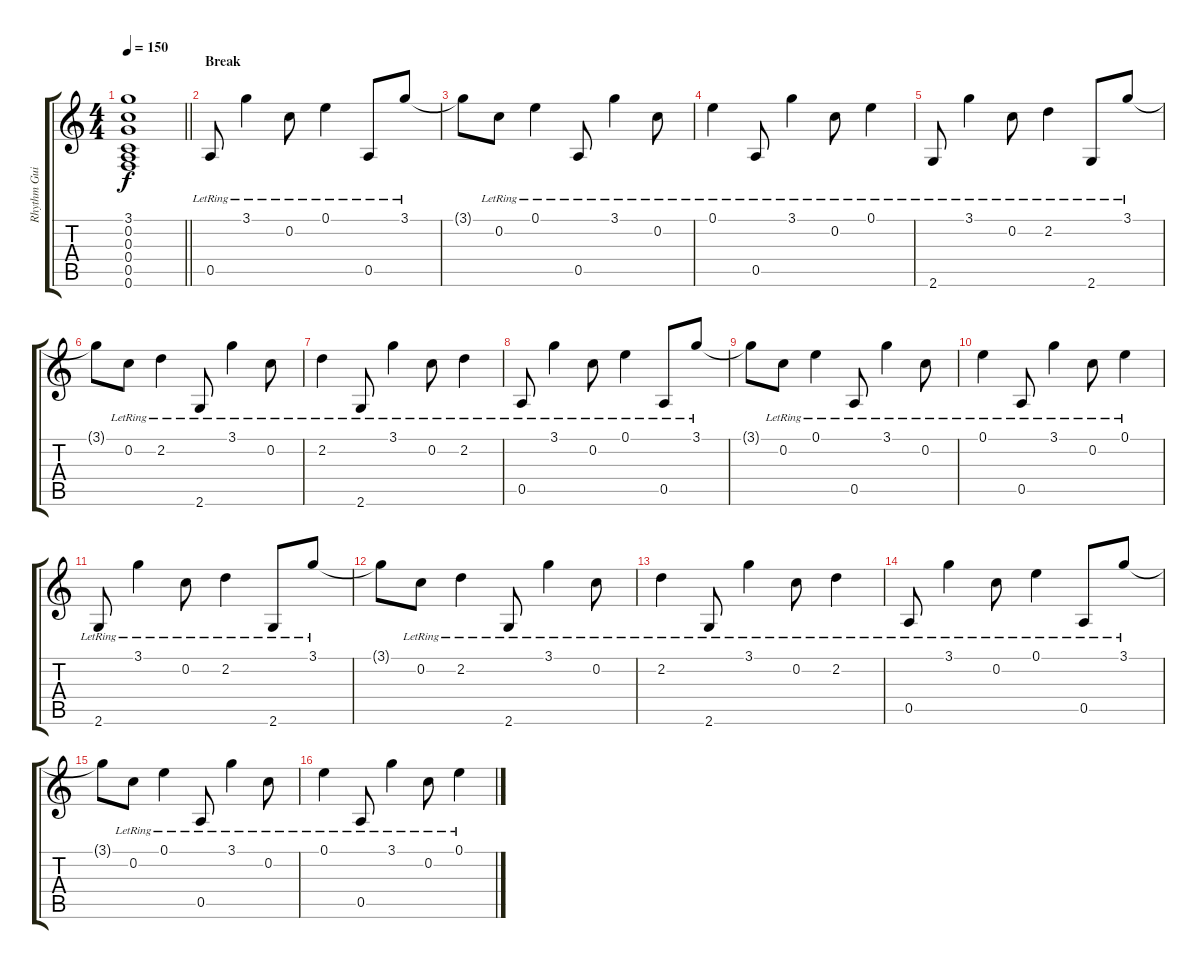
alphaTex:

\track ("Rhythm Guitar" "Rhythm Gui") {instrument electricguitarjazz}
\staff {score tabs}
\tuning (E4 C4 G3 C3 A2 F2) {hide}
\ts (4 4)
\tempo 150
\clef g2
\barLineRight lightlight
\ks c
(3.1{t} 0.2{t} 0.3{t} 0.4{t} 0.5{t} 0.6{t}).1{dy f} |
\section ("" "Break")
0.5{lr}.8 3.1{lr}.4 0.2{lr}.8 0.1{lr}.4 0.5{lr}.8 3.1{lr}.8 |
3.1{t}.8 0.2{lr}.8 0.1{lr}.4 0.5{lr}.8 3.1{lr}.4 0.2{lr}.8 |
0.1{lr}.4 0.5{lr}.8 3.1{lr}.4 0.2{lr}.8 0.1{lr}.4 |
2.6{lr}.8 3.1{lr}.4 0.2{lr}.8 2.2{lr}.4 2.6{lr}.8 3.1{lr}.8 |
3.1{t}.8 0.2{lr}.8 2.2{lr}.4 2.6{lr}.8 3.1{lr}.4 0.2{lr}.8 |
2.2{lr}.4 2.6{lr}.8 3.1{lr}.4 0.2{lr}.8 2.2{lr}.4 |
0.5{lr}.8 3.1{lr}.4 0.2{lr}.8 0.1{lr}.4 0.5{lr}.8 3.1{lr}.8 |
3.1{t}.8 0.2{lr}.8 0.1{lr}.4 0.5{lr}.8 3.1{lr}.4 0.2{lr}.8 |
0.1{lr}.4 0.5{lr}.8 3.1{lr}.4 0.2{lr}.8 0.1{lr}.4 |
2.6{lr}.8 3.1{lr}.4 0.2{lr}.8 2.2{lr}.4 2.6{lr}.8 3.1{lr}.8 |
3.1{t}.8 0.2{lr}.8 2.2{lr}.4 2.6{lr}.8 3.1{lr}.4 0.2{lr}.8 |
2.2{lr}.4 2.6{lr}.8 3.1{lr}.4 0.2{lr}.8 2.2{lr}.4 |
0.5{lr}.8 3.1{lr}.4 0.2{lr}.8 0.1{lr}.4 0.5{lr}.8 3.1{lr}.8 |
3.1{t}.8 0.2{lr}.8 0.1{lr}.4 0.5{lr}.8 3.1{lr}.4 0.2{lr}.8 |
0.1{lr}.4 0.5{lr}.8 3.1{lr}.4 0.2{lr}.8 0.1{lr}.4
